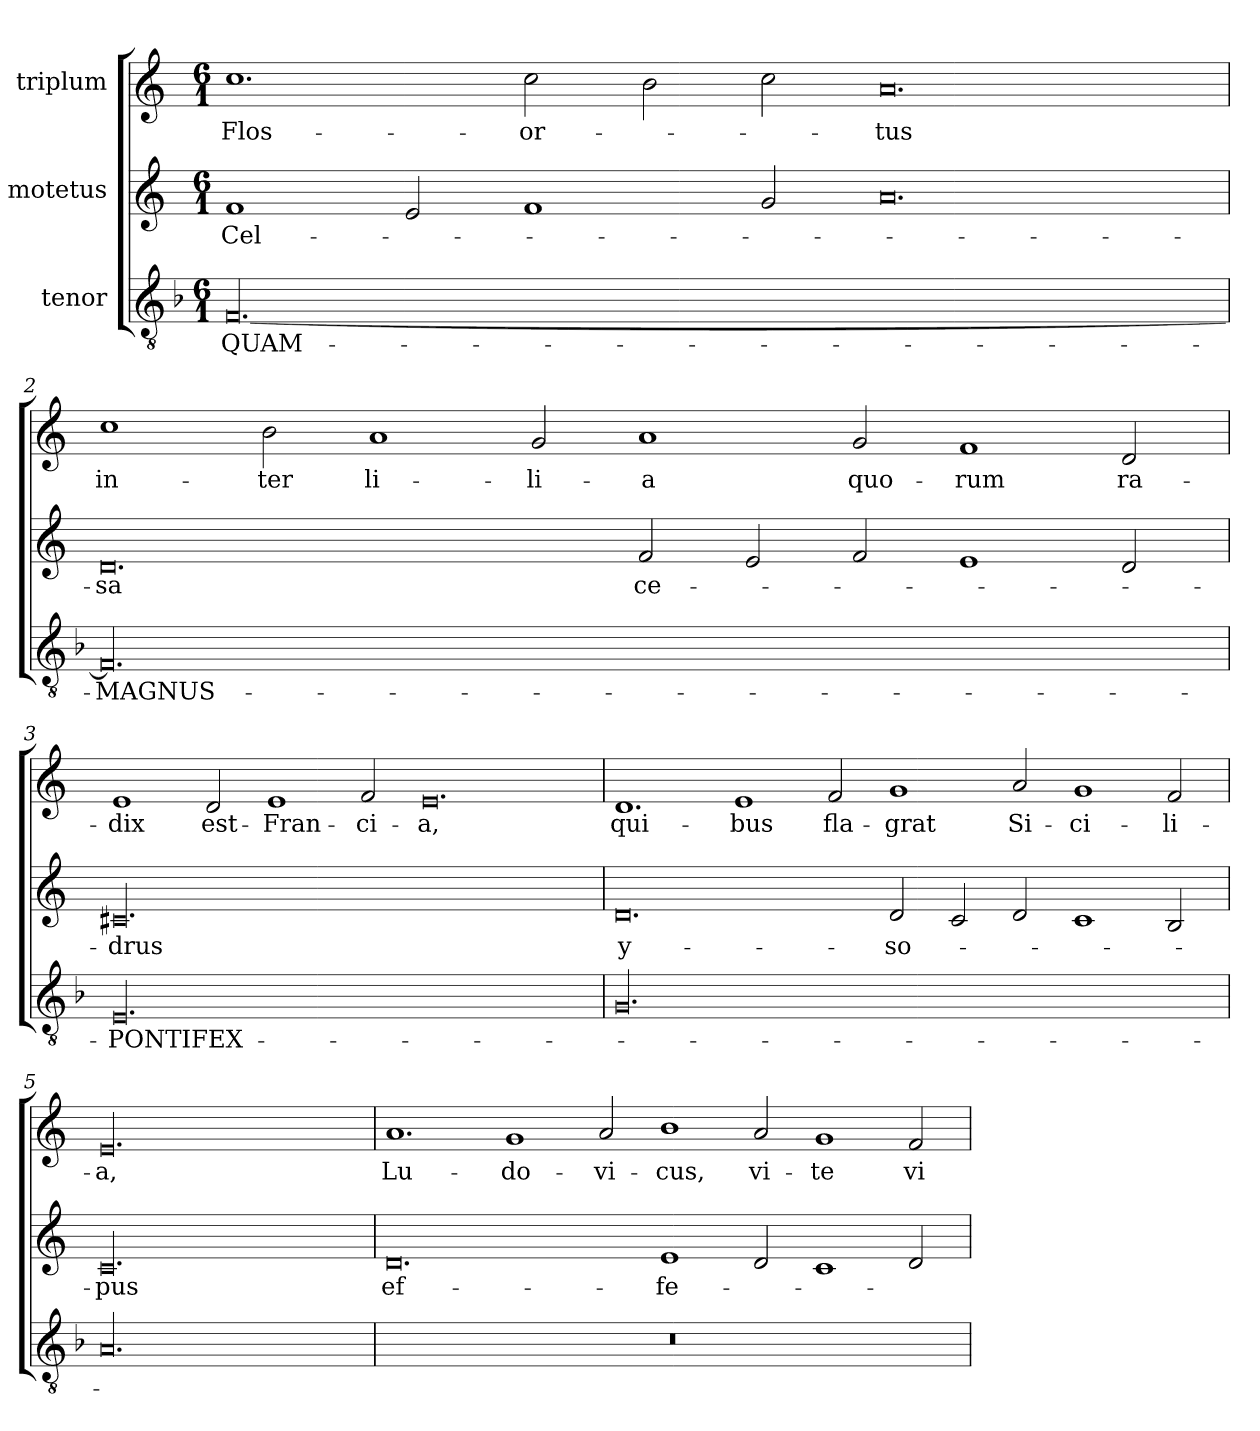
**kern	**text	**kern	**text	**kern	**text
*part3	*part3	*part2	*part2	*part1	*part1
*staff3	*staff3	*staff2	*staff2	*staff1	*staff1
*I"tenor	*	*I"motetus	*	*I"triplum	*
*clefGv2	*	*clefG2	*	*clefG2	*
*k[b-]	*	*k[]	*	*k[]	*
*F:	*	*C:	*	*C:	*
*M6/1	*	*M6/1	*	*M6/1	*
=1	=1	=1	=1	=1	=1
[00.F/	QUAM-	1f/	Cel-	1.cc\	Flos-
.	.	2e/	.	.	.
.	.	1f/	.	2cc\	or-
.	.	.	.	2b\	.
.	.	2g/	.	2cc\	.
.	.	0.a/	.	0.a/	-tus
=2	=2	=2	=2	=2	=2
00.F/]	MAGNUS-	0.d/	-sa	1cc\	in-
.	.	.	.	2b\	-ter
.	.	.	.	1a/	li-
.	.	.	.	2g/	-li-
.	.	2f/	ce-	1a/	-a
.	.	2e/	.	.	.
.	.	2f/	.	2g/	quo-
.	.	1e/	.	1f/	-rum
.	.	2d/	.	2d/	ra-
=3	=3	=3	=3	=3	=3
00.E/	PONTIFEX-	00.c#X/	-drus	1e/	-dix
.	.	.	.	2d/	est-
.	.	.	.	1e/	Fran-
.	.	.	.	2f/	-ci-
.	.	.	.	0.e/	-a,
!!LO:LB:g=z
=4	=4	=4	=4	=4	=4
00.G/	.	0.d/	y-	1.d/	qui-
.	.	.	.	1e/	-bus
.	.	.	.	2f/	fla-
.	.	2d/	-so-	1g/	-grat
.	.	2c/	.	.	.
.	.	2d/	.	2a/	Si-
.	.	1c/	.	1g/	-ci-
.	.	2B/	.	2f/	-li-
=5	=5	=5	=5	=5	=5
00.A/	.	00.c/	-pus	00.e/	-a,
=6	=6	=6	=6	=6	=6
00.r	.	0.d/	ef-	1.a/	Lu-
.	.	.	.	1g/	-do-
.	.	.	.	2a/	-vi-
.	.	1e/	-fe-	1b\	-cus,
.	.	2d/	.	2a/	vi-
.	.	1c/	.	1g/	-te
.	.	2d/	.	2f/	vi-
=	=	=	=	=	=
*-	*-	*-	*-	*-	*-
